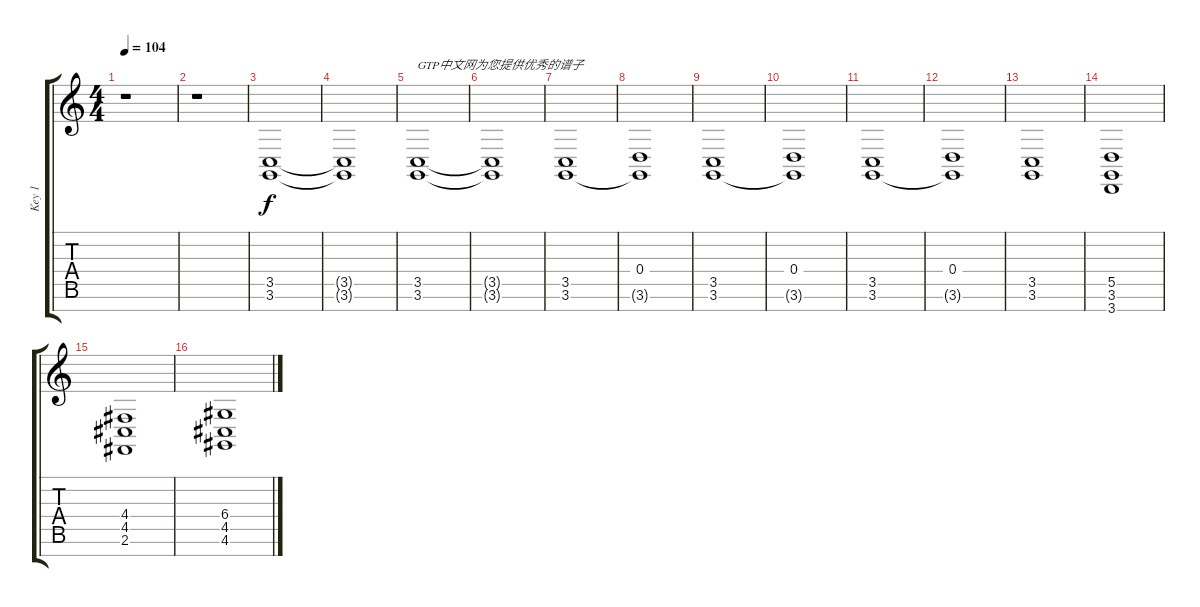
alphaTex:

\track ("Key 1 " "Key 1 ") {instrument pad2warm}
\staff {score tabs}
\tuning (E4 B3 G3 D3 A2 E2 B1) {hide}
\ts (4 4)
\tempo 104
\clef g2
\ks c
r.1{dy f instrument pad2warm} |
r.1 |
(3.5 3.6).1 |
(3.5{t} 3.6{t}).1 |
(3.5 3.6).1{txt "GTP中文网为您提供优秀的谱子"} |
(3.5{t} 3.6{t}).1 |
(3.5 3.6).1 |
(0.4 3.6{t}).1 |
(3.5 3.6).1 |
(0.4 3.6{t}).1 |
(3.5 3.6).1 |
(0.4 3.6{t}).1 |
(3.5 3.6).1 |
(5.5 3.6 3.7).1 |
(4.4 4.5 2.6).1 |
(6.4 4.5 4.6).1
